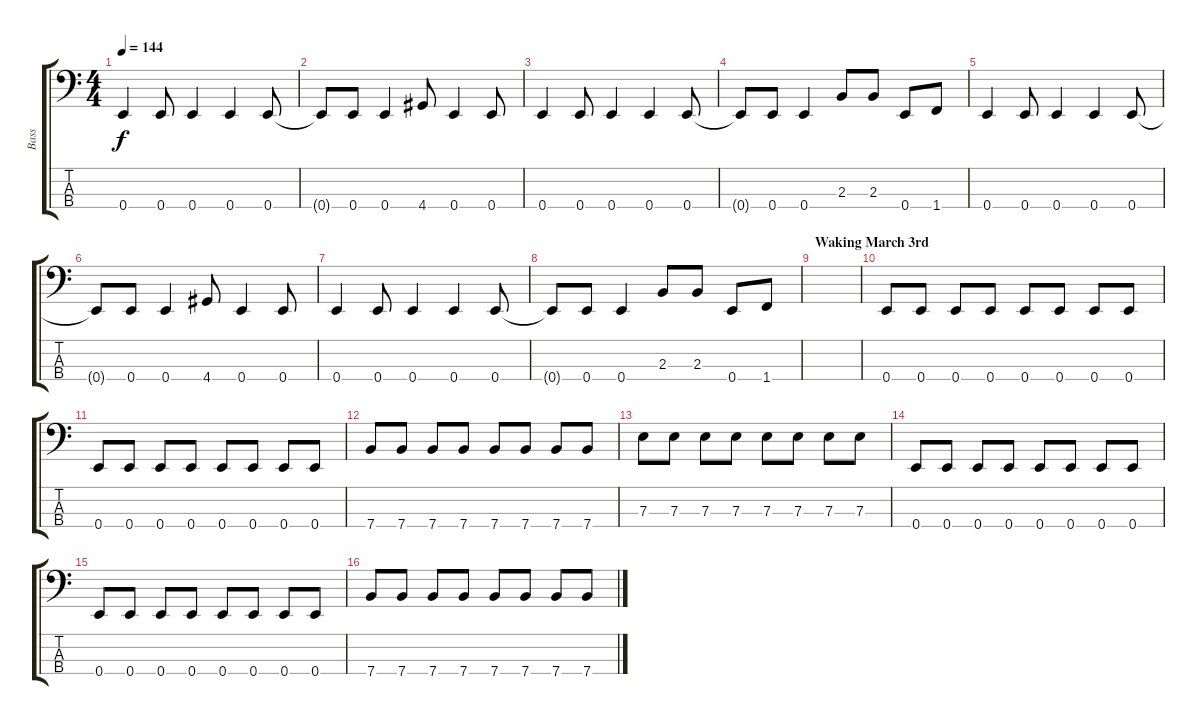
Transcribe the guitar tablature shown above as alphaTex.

\track ("Bass" "Bass") {instrument electricbasspick}
\staff {score tabs}
\tuning (G2 D2 A1 E1) {hide}
\ts (4 4)
\tempo 144
\clef f4
\ks c
0.4.4{dy f} 0.4.8 0.4.4 0.4.4 0.4.8 |
0.4{t}.8 0.4.8 0.4.4 4.4.8 0.4.4 0.4.8 |
0.4.4 0.4.8 0.4.4 0.4.4 0.4.8 |
0.4{t}.8 0.4.8 0.4.4 2.3.8 2.3.8 0.4.8 1.4.8 |
0.4.4 0.4.8 0.4.4 0.4.4 0.4.8 |
0.4{t}.8 0.4.8 0.4.4 4.4.8 0.4.4 0.4.8 |
0.4.4 0.4.8 0.4.4 0.4.4 0.4.8 |
0.4{t}.8 0.4.8 0.4.4 2.3.8 2.3.8 0.4.8 1.4.8 |
\section ("" "Waking March 3rd")
|
0.4.8 0.4.8 0.4.8 0.4.8 0.4.8 0.4.8 0.4.8 0.4.8 |
0.4.8 0.4.8 0.4.8 0.4.8 0.4.8 0.4.8 0.4.8 0.4.8 |
7.4.8 7.4.8 7.4.8 7.4.8 7.4.8 7.4.8 7.4.8 7.4.8 |
7.3.8 7.3.8 7.3.8 7.3.8 7.3.8 7.3.8 7.3.8 7.3.8 |
0.4.8 0.4.8 0.4.8 0.4.8 0.4.8 0.4.8 0.4.8 0.4.8 |
0.4.8 0.4.8 0.4.8 0.4.8 0.4.8 0.4.8 0.4.8 0.4.8 |
7.4.8 7.4.8 7.4.8 7.4.8 7.4.8 7.4.8 7.4.8 7.4.8
